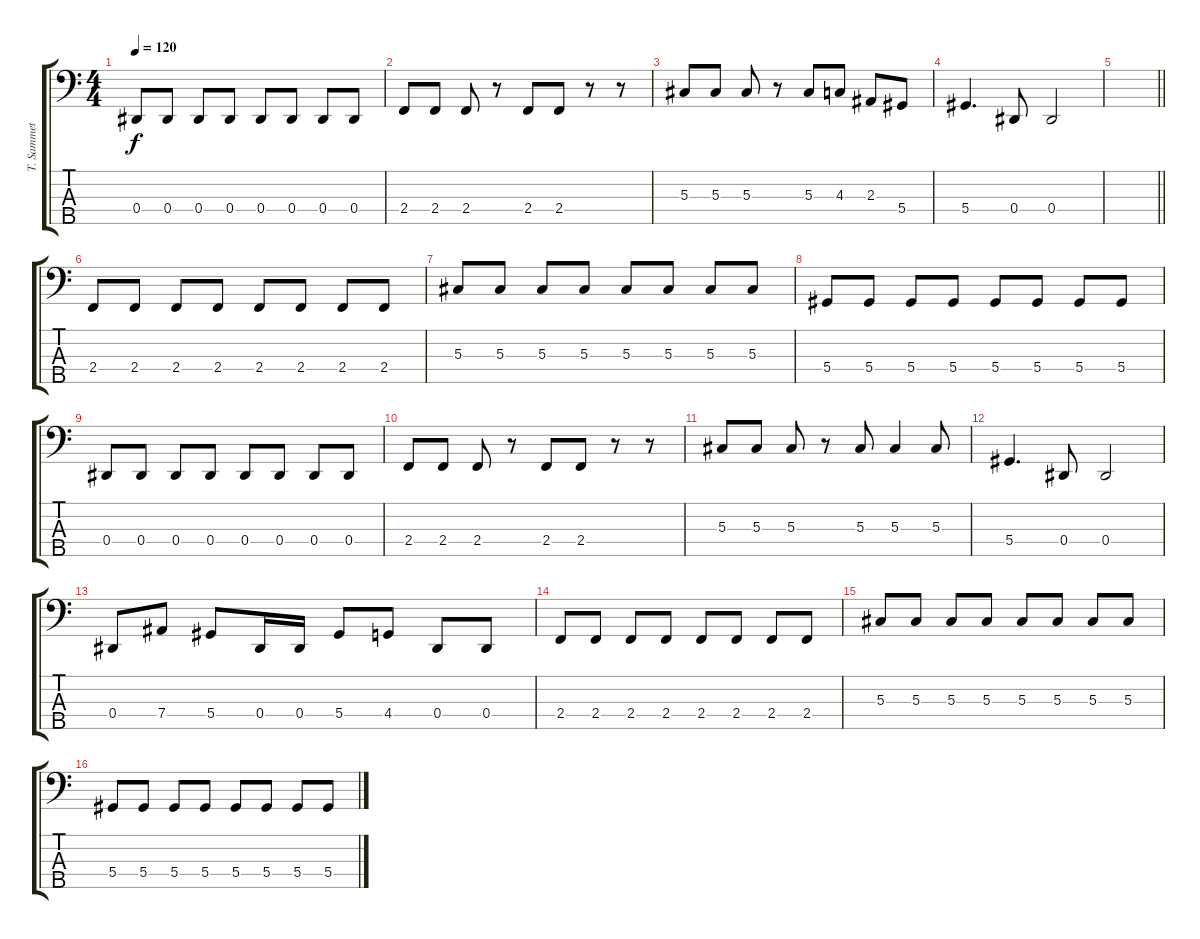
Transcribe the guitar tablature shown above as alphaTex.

\track ("T. Sammet - Bass" "T. Sammet ") {instrument electricbassfinger}
\staff {score tabs}
\tuning (Gb2 Db2 Ab1 Eb1 Bb0) {hide}
\ts (4 4)
\tempo 120
\clef f4
\ks c
0.4.8{dy f} 0.4.8 0.4.8 0.4.8 0.4.8 0.4.8 0.4.8 0.4.8 |
2.4.8 2.4.8 2.4.8 r.8 2.4.8 2.4.8 r.8 r.8 |
5.3.8 5.3.8 5.3.8 r.8 5.3.8 4.3.8 2.3.8 5.4.8 |
5.4.4{d} 0.4.8 0.4.2 |
\barLineRight lightlight
|
2.4.8 2.4.8 2.4.8 2.4.8 2.4.8 2.4.8 2.4.8 2.4.8 |
5.3.8 5.3.8 5.3.8 5.3.8 5.3.8 5.3.8 5.3.8 5.3.8 |
5.4.8 5.4.8 5.4.8 5.4.8 5.4.8 5.4.8 5.4.8 5.4.8 |
0.4.8 0.4.8 0.4.8 0.4.8 0.4.8 0.4.8 0.4.8 0.4.8 |
2.4.8 2.4.8 2.4.8 r.8 2.4.8 2.4.8 r.8 r.8 |
5.3.8 5.3.8 5.3.8 r.8 5.3.8 5.3.4 5.3.8 |
5.4.4{d} 0.4.8 0.4.2 |
0.4.8 7.4.8 5.4.8 0.4.16 0.4.16 5.4.8 4.4.8 0.4.8 0.4.8 |
2.4.8 2.4.8 2.4.8 2.4.8 2.4.8 2.4.8 2.4.8 2.4.8 |
5.3.8 5.3.8 5.3.8 5.3.8 5.3.8 5.3.8 5.3.8 5.3.8 |
5.4.8 5.4.8 5.4.8 5.4.8 5.4.8 5.4.8 5.4.8 5.4.8
